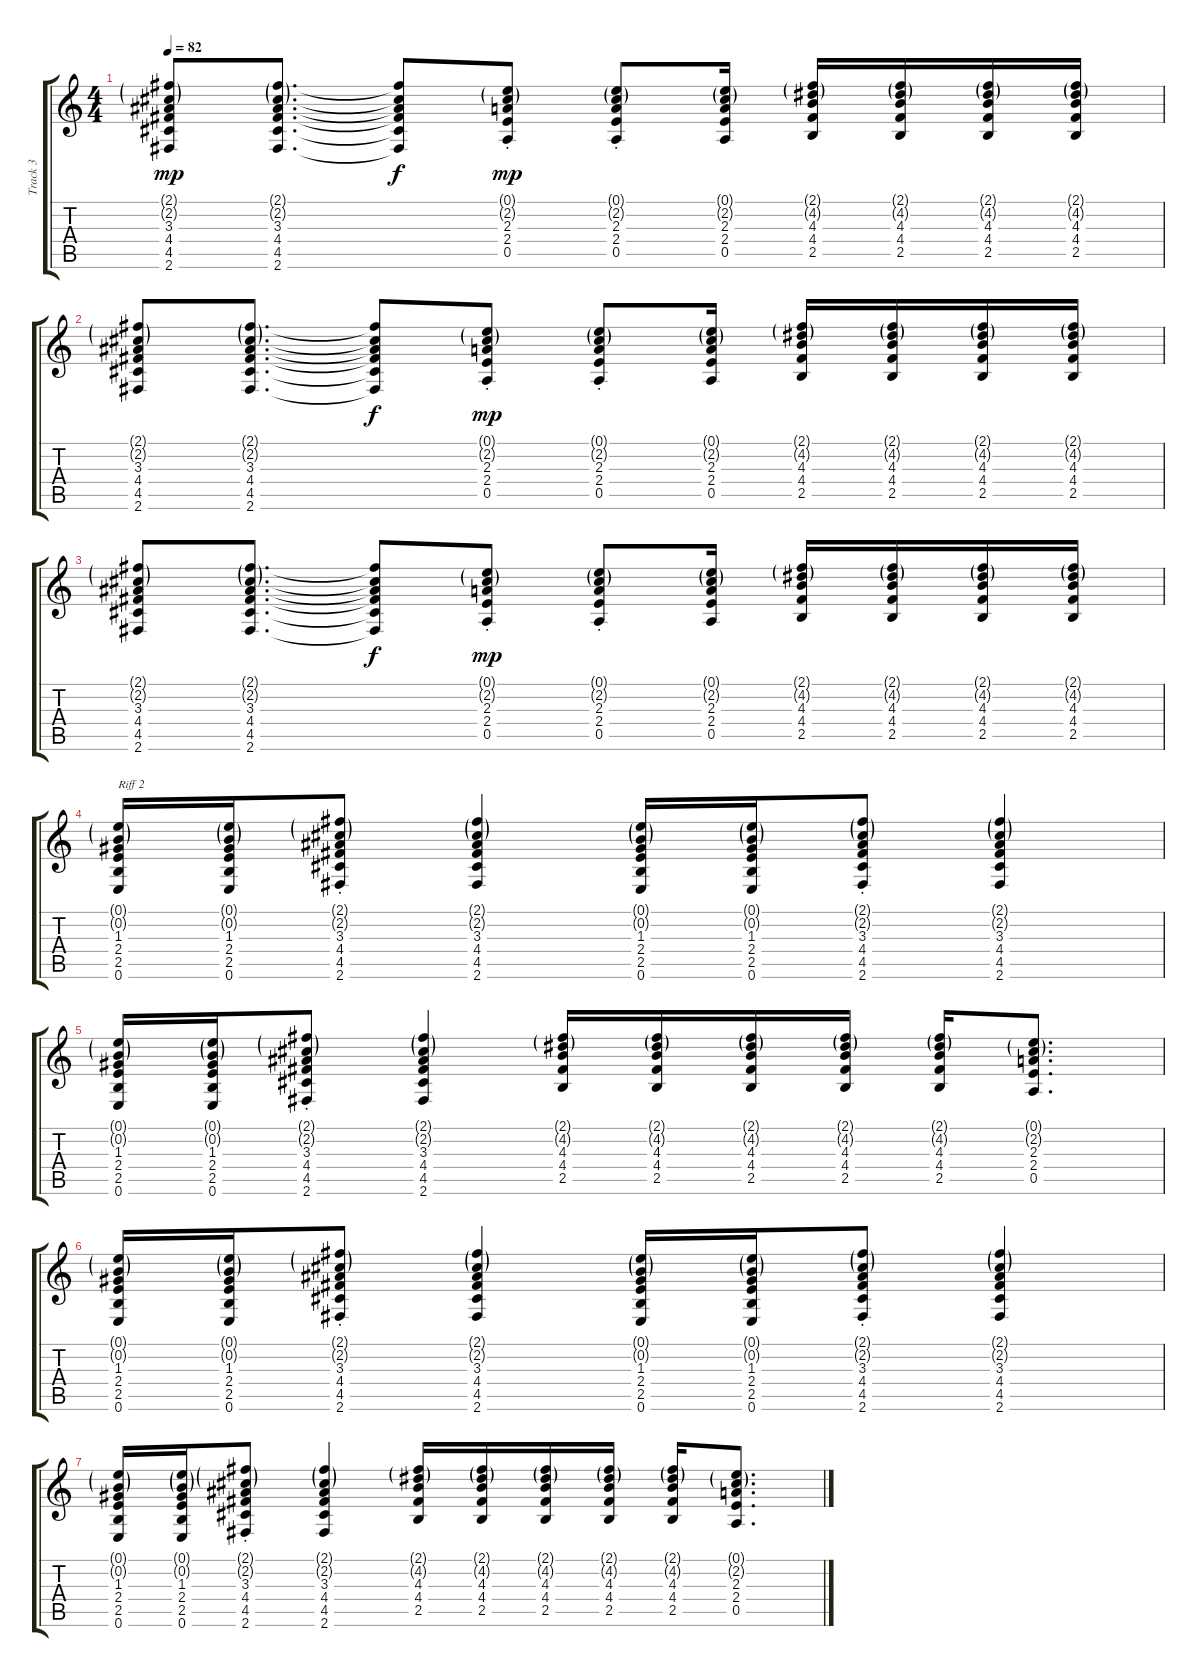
\track ("Track 3" "Track 3") {instrument electricguitarclean}
\staff {score tabs}
\tuning (E4 B3 G3 D3 A2 E2) {hide}
\ts (4 4)
\tempo 82
\clef g2
\ks c
(2.1{g} 2.2{g} 3.3 4.4 4.5 2.6).8{dy mp} (2.1{g} 2.2{g} 3.3 4.4 4.5 2.6).8{d} (2.1{t} 2.2{t} 3.3{t} 4.4{t} 4.5{t} 2.6{t}).8{dy f} (0.1{g} 2.2{g} 2.3{st} 2.4{st} 0.5{st}).8{dy mp} (0.1{g} 2.2{g} 2.3{st} 2.4{st} 0.5{st}).8 (0.1{g} 2.2{g} 2.3 2.4 0.5).16 (2.1{g} 4.2{g} 4.3 4.4 2.5).16 (2.1{g} 4.2{g} 4.3 4.4 2.5).16 (2.1{g} 4.2{g} 4.3 4.4 2.5).16 (2.1{g} 4.2{g} 4.3 4.4 2.5).16 |
(2.1{g} 2.2{g} 3.3 4.4 4.5 2.6).8 (2.1{g} 2.2{g} 3.3 4.4 4.5 2.6).8{d} (2.1{t} 2.2{t} 3.3{t} 4.4{t} 4.5{t} 2.6{t}).8{dy f} (0.1{g} 2.2{g} 2.3{st} 2.4{st} 0.5{st}).8{dy mp} (0.1{g} 2.2{g} 2.3{st} 2.4{st} 0.5{st}).8 (0.1{g} 2.2{g} 2.3 2.4 0.5).16 (2.1{g} 4.2{g} 4.3 4.4 2.5).16 (2.1{g} 4.2{g} 4.3 4.4 2.5).16 (2.1{g} 4.2{g} 4.3 4.4 2.5).16 (2.1{g} 4.2{g} 4.3 4.4 2.5).16 |
(2.1{g} 2.2{g} 3.3 4.4 4.5 2.6).8 (2.1{g} 2.2{g} 3.3 4.4 4.5 2.6).8{d} (2.1{t} 2.2{t} 3.3{t} 4.4{t} 4.5{t} 2.6{t}).8{dy f} (0.1{g} 2.2{g} 2.3{st} 2.4{st} 0.5{st}).8{dy mp} (0.1{g} 2.2{g} 2.3{st} 2.4{st} 0.5{st}).8 (0.1{g} 2.2{g} 2.3 2.4 0.5).16 (2.1{g} 4.2{g} 4.3 4.4 2.5).16 (2.1{g} 4.2{g} 4.3 4.4 2.5).16 (2.1{g} 4.2{g} 4.3 4.4 2.5).16 (2.1{g} 4.2{g} 4.3 4.4 2.5).16 |
(0.1{g} 0.2{g} 1.3 2.4 2.5 0.6).16{txt "Riff 2"} (0.1{g} 0.2{g} 1.3 2.4 2.5 0.6).16 (2.1{g} 2.2{g} 3.3{st} 4.4{st} 4.5{st} 2.6).8 (2.1{g} 2.2{g} 3.3 4.4 4.5 2.6).4 (0.1{g} 0.2{g} 1.3 2.4 2.5 0.6).16 (0.1{g} 0.2{g} 1.3 2.4 2.5 0.6).16 (2.1{g} 2.2{g} 3.3{st} 4.4{st} 4.5{st} 2.6).8 (2.1{g} 2.2{g} 3.3 4.4 4.5 2.6).4 |
(0.1{g} 0.2{g} 1.3 2.4 2.5 0.6).16 (0.1{g} 0.2{g} 1.3 2.4 2.5 0.6).16 (2.1{g} 2.2{g} 3.3{st} 4.4{st} 4.5{st} 2.6).8 (2.1{g} 2.2{g} 3.3 4.4 4.5 2.6).4 (2.1{g} 4.2{g} 4.3 4.4 2.5).16 (2.1{g} 4.2{g} 4.3 4.4 2.5).16 (2.1{g} 4.2{g} 4.3 4.4 2.5).16 (2.1{g} 4.2{g} 4.3 4.4 2.5).16 (2.1{g} 4.2{g} 4.3 4.4 2.5).16 (0.1{g} 2.2{g} 2.3 2.4 0.5).8{d} |
(0.1{g} 0.2{g} 1.3 2.4 2.5 0.6).16 (0.1{g} 0.2{g} 1.3 2.4 2.5 0.6).16 (2.1{g} 2.2{g} 3.3{st} 4.4{st} 4.5{st} 2.6).8 (2.1{g} 2.2{g} 3.3 4.4 4.5 2.6).4 (0.1{g} 0.2{g} 1.3 2.4 2.5 0.6).16 (0.1{g} 0.2{g} 1.3 2.4 2.5 0.6).16 (2.1{g} 2.2{g} 3.3{st} 4.4{st} 4.5{st} 2.6).8 (2.1{g} 2.2{g} 3.3 4.4 4.5 2.6).4 |
(0.1{g} 0.2{g} 1.3 2.4 2.5 0.6).16 (0.1{g} 0.2{g} 1.3 2.4 2.5 0.6).16 (2.1{g} 2.2{g} 3.3{st} 4.4{st} 4.5{st} 2.6).8 (2.1{g} 2.2{g} 3.3 4.4 4.5 2.6).4 (2.1{g} 4.2{g} 4.3 4.4 2.5).16 (2.1{g} 4.2{g} 4.3 4.4 2.5).16 (2.1{g} 4.2{g} 4.3 4.4 2.5).16 (2.1{g} 4.2{g} 4.3 4.4 2.5).16 (2.1{g} 4.2{g} 4.3 4.4 2.5).16 (0.1{g} 2.2{g} 2.3 2.4 0.5).8{d}
